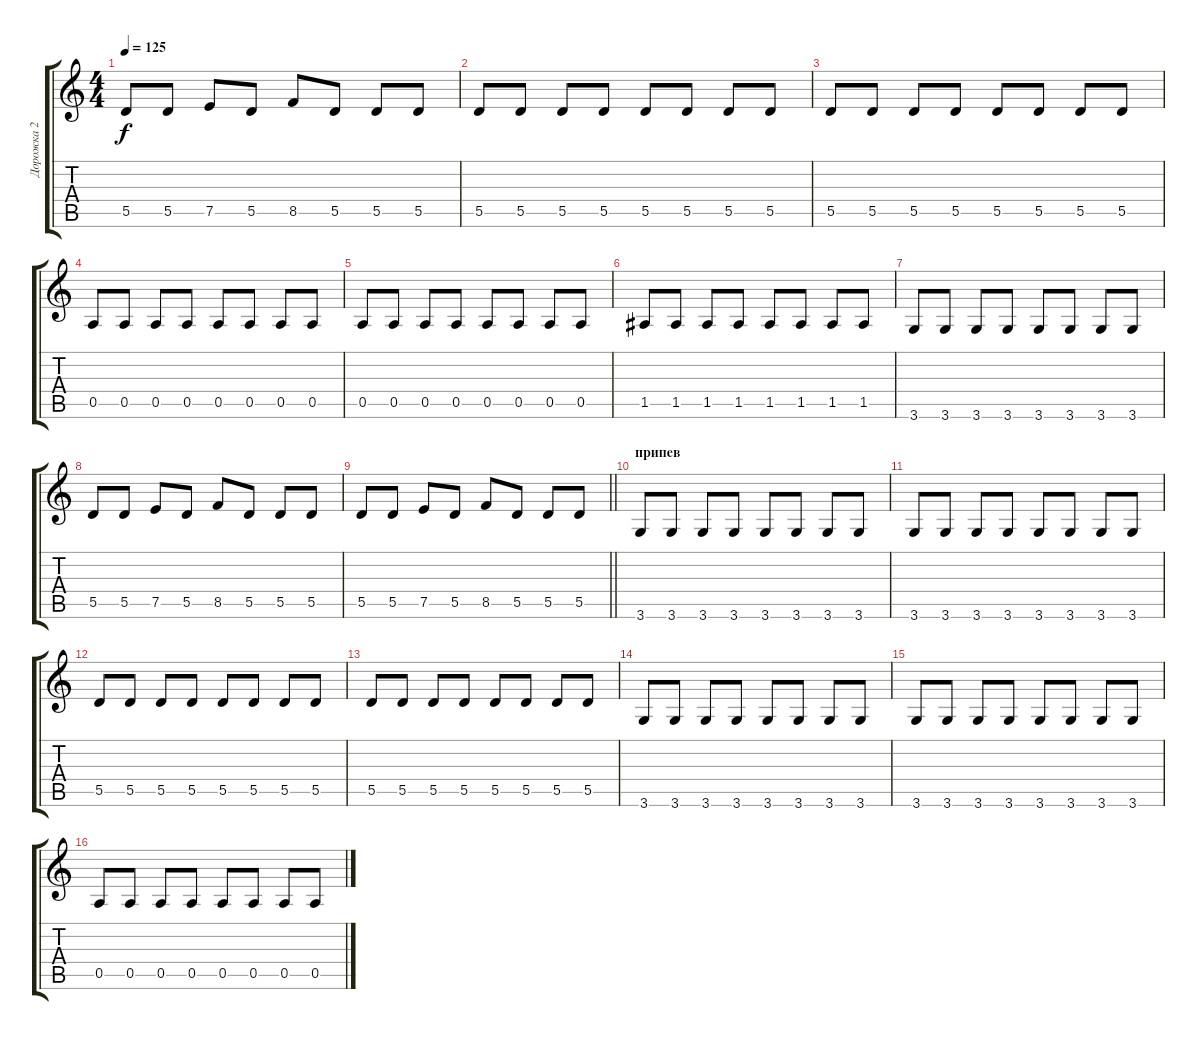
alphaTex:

\track ("Дорожка 2" "Дорожка 2") {instrument distortionguitar}
\staff {score tabs}
\tuning (E4 B3 G3 D3 A2 E2) {hide}
\ts (4 4)
\tempo 125
\clef g2
\ks c
5.5.8{dy f} 5.5.8 7.5.8 5.5.8 8.5.8 5.5.8 5.5.8 5.5.8 |
5.5.8 5.5.8 5.5.8 5.5.8 5.5.8 5.5.8 5.5.8 5.5.8 |
5.5.8 5.5.8 5.5.8 5.5.8 5.5.8 5.5.8 5.5.8 5.5.8 |
0.5.8 0.5.8 0.5.8 0.5.8 0.5.8 0.5.8 0.5.8 0.5.8 |
0.5.8 0.5.8 0.5.8 0.5.8 0.5.8 0.5.8 0.5.8 0.5.8 |
1.5.8 1.5.8 1.5.8 1.5.8 1.5.8 1.5.8 1.5.8 1.5.8 |
3.6.8 3.6.8 3.6.8 3.6.8 3.6.8 3.6.8 3.6.8 3.6.8 |
5.5.8 5.5.8 7.5.8 5.5.8 8.5.8 5.5.8 5.5.8 5.5.8 |
\barLineRight lightlight
5.5.8 5.5.8 7.5.8 5.5.8 8.5.8 5.5.8 5.5.8 5.5.8 |
\section ("" "припев")
3.6.8 3.6.8 3.6.8 3.6.8 3.6.8 3.6.8 3.6.8 3.6.8 |
3.6.8 3.6.8 3.6.8 3.6.8 3.6.8 3.6.8 3.6.8 3.6.8 |
5.5.8 5.5.8 5.5.8 5.5.8 5.5.8 5.5.8 5.5.8 5.5.8 |
5.5.8 5.5.8 5.5.8 5.5.8 5.5.8 5.5.8 5.5.8 5.5.8 |
3.6.8 3.6.8 3.6.8 3.6.8 3.6.8 3.6.8 3.6.8 3.6.8 |
3.6.8 3.6.8 3.6.8 3.6.8 3.6.8 3.6.8 3.6.8 3.6.8 |
0.5.8 0.5.8 0.5.8 0.5.8 0.5.8 0.5.8 0.5.8 0.5.8
